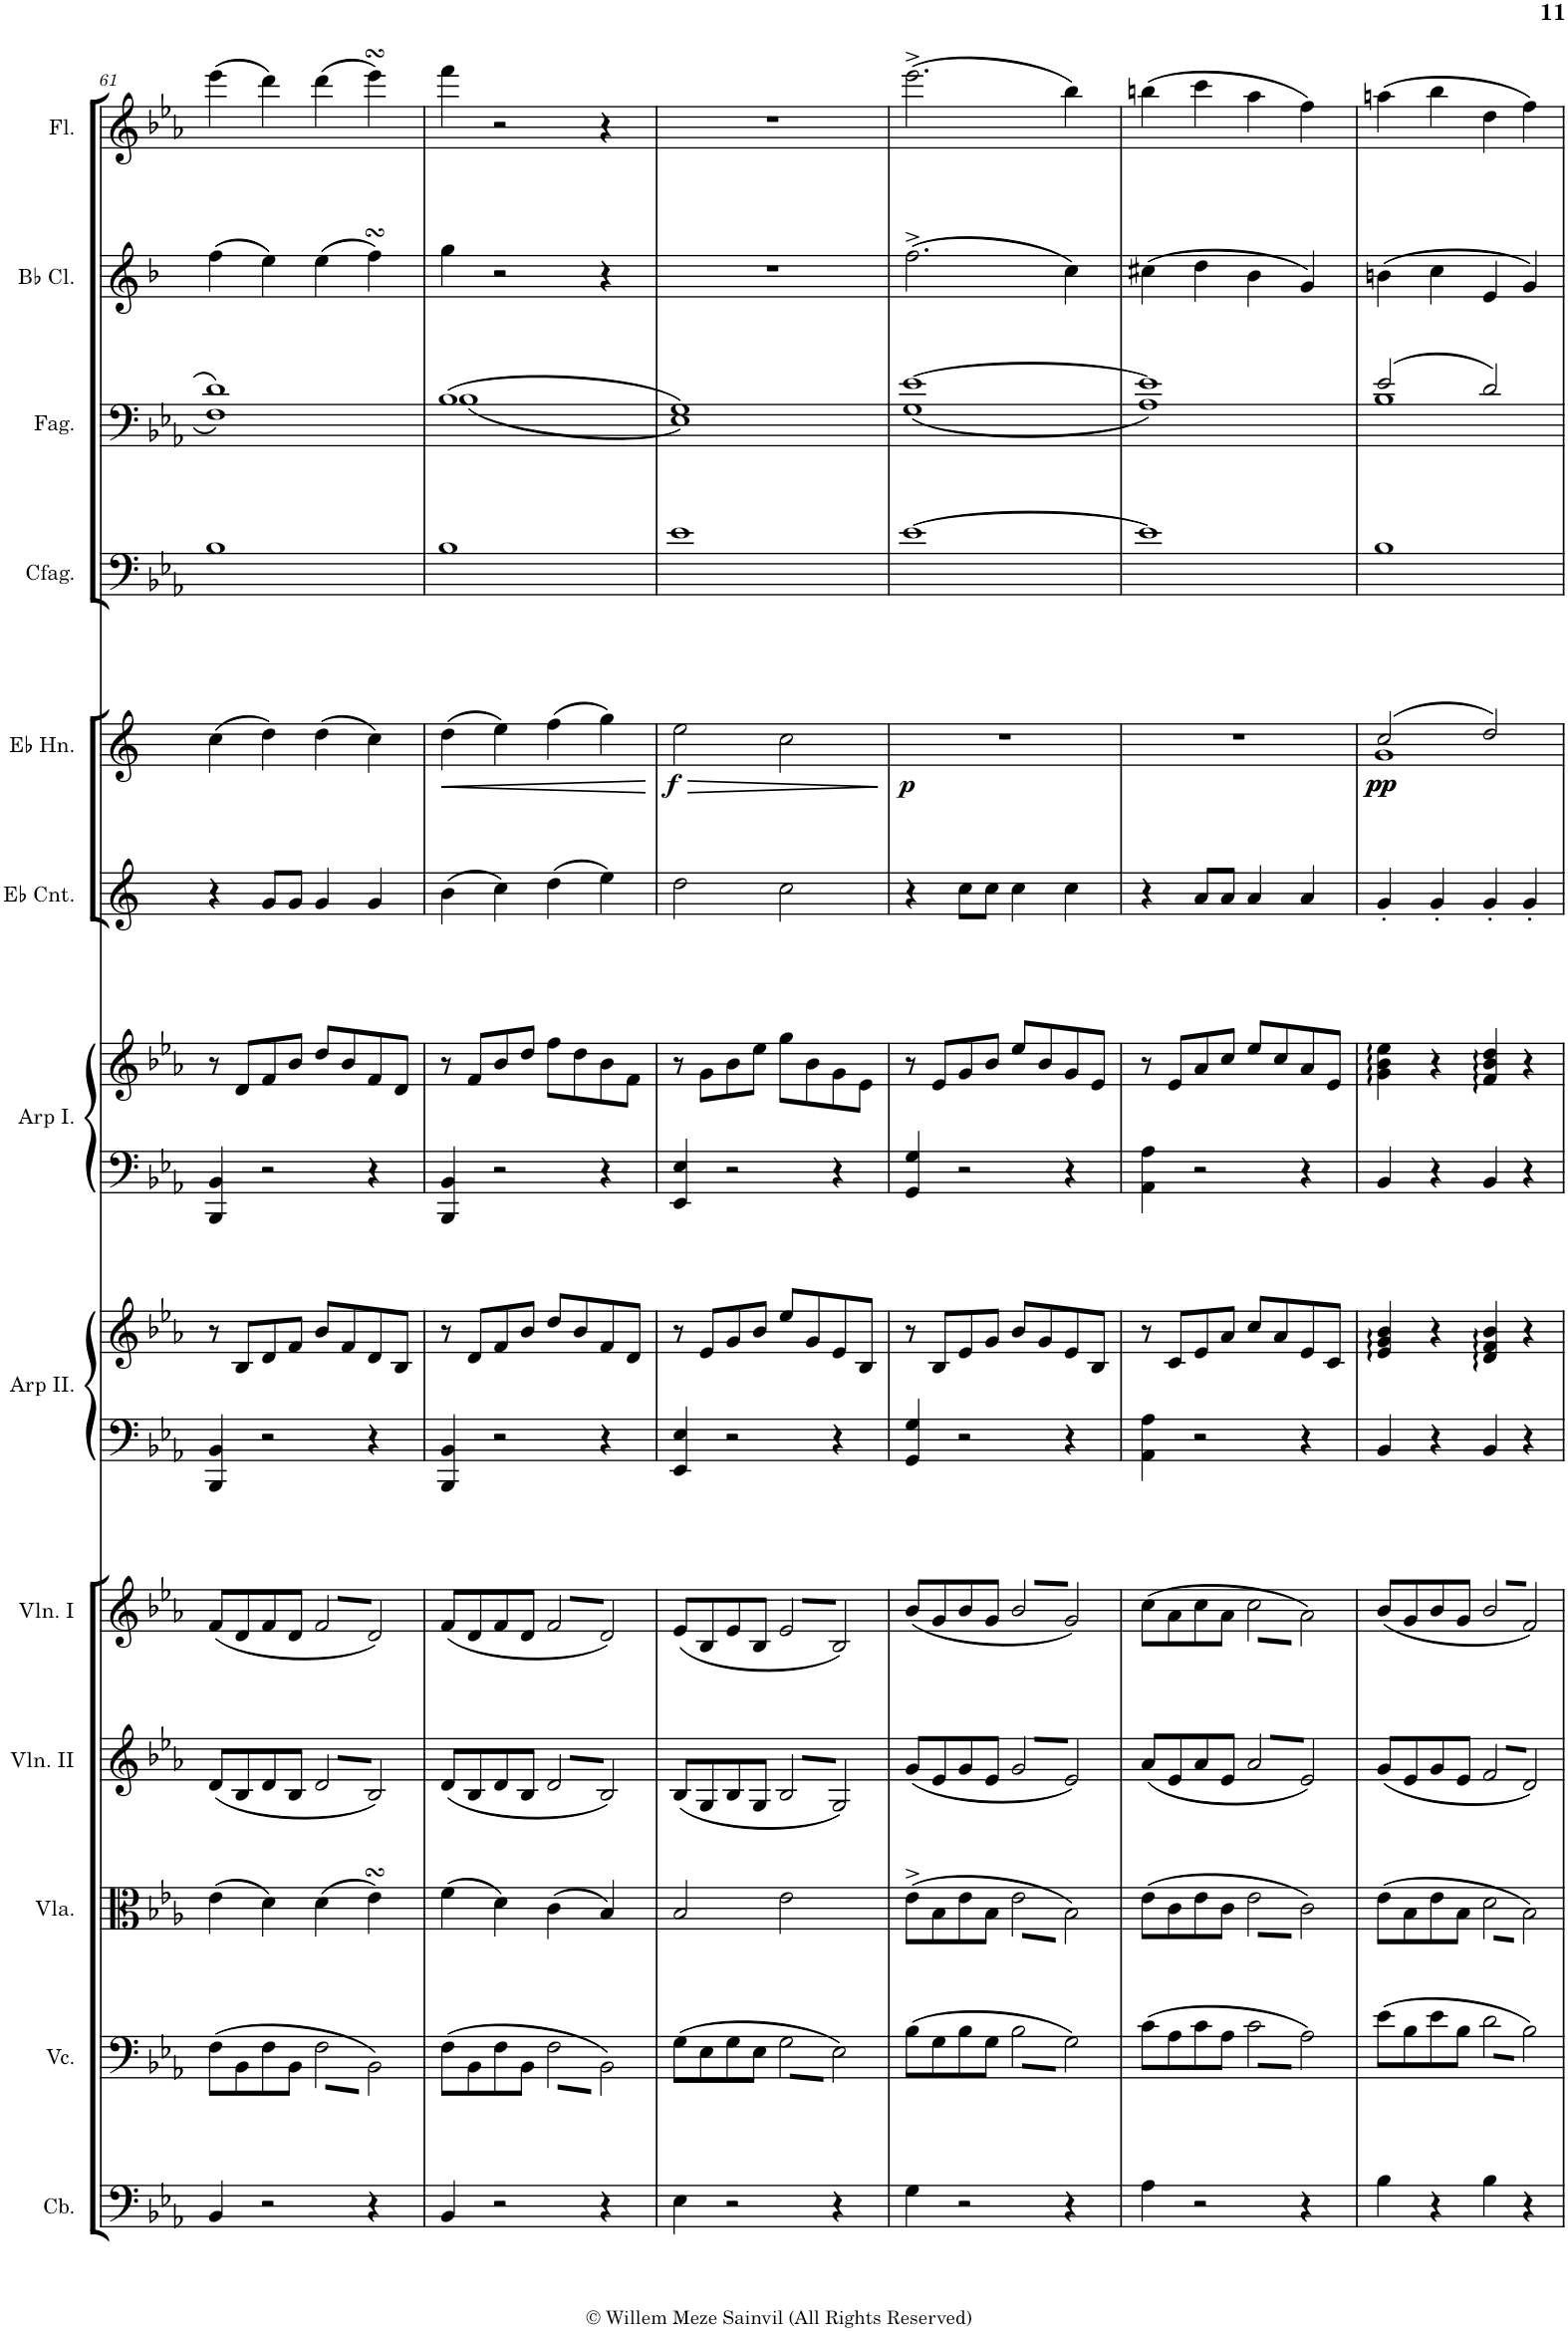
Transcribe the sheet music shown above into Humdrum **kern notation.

**kern	**kern	**kern	**kern	**kern	**kern	**kern	**kern	**kern	**kern	**kern	**dynam	**kern	**kern	**kern	**kern
*part13	*part12	*part11	*part10	*part9	*part8	*part8	*part7	*part7	*part6	*part5	*part5	*part4	*part3	*part2	*part1
*staff15	*staff14	*staff13	*staff12	*staff11	*staff10	*staff9	*staff8	*staff7	*staff6	*staff5	*staff5	*staff4	*staff3	*staff2	*staff1
*I"Contrabassi	*I"Violoncelli	*I"Viole	*I"Violini II	*I"Violini I	*I"Arpa II	*	*I"Arpa I	*	*I"I &amp; II Cornetti in C	*I"I &amp; II Corni in Es	*	*I"Contrafagotto	*I"2 Fagotti	*I"2 Clarinetti in B	*I"2 Flauti
*I'Cb.	*I'Vc.	*	*I'Vln. II	*I'Vln. I	*I'Arp II.	*	*I'Arp I.	*	*	*	*	*I'Cfag.	*I'Fag.	*	*I'Fl.
!!LO:PB:g=z
*clefF4	*clefF4	*clefC3	*clefG2	*clefG2	*clefF4	*clefG2	*clefF4	*clefG2	*clefG2	*clefG2	*	*clefF4	*clefF4	*clefG2	*clefG2
*Trd7c12	*	*	*	*	*	*	*	*	*Trd-2c-3	*Trd5c9	*	*Trd7c12	*	*Trd1c2	*
*k[b-e-a-]	*k[b-e-a-]	*k[b-e-a-]	*k[b-e-a-]	*k[b-e-a-]	*k[b-e-a-]	*k[b-e-a-]	*k[b-e-a-]	*k[b-e-a-]	*k[]	*k[]	*	*k[b-e-a-]	*k[b-e-a-]	*k[b-]	*k[b-e-a-]
*M2/2	*M2/2	*M2/2	*M2/2	*M2/2	*M2/2	*M2/2	*M2/2	*M2/2	*M2/2	*M2/2	*	*M2/2	*M2/2	*M2/2	*M2/2
*met(c|)	*met(c|)	*met(c|)	*met(c|)	*met(c|)	*met(c|)	*met(c|)	*met(c|)	*met(c|)	*met(c|)	*met(c|)	*	*met(c|)	*met(c|)	*met(c|)	*met(c|)
=61	=61	=61	=61	=61	=61	=61	=61	=61	=61	=61	=61	=61	=61	=61	=61
*	*	*	*	*	*	*	*	*	*	*	*	*	*^	*	*
4BB-/	(8F\L	(4e-\	(8d/L	(8f/L	4BBB-/ 4BB-/	8r	4BBB-/ 4BB-/	8r	4r	(4cc\	.	1B-	1d	1F	(4ff\	(4eee-\
.	8BB-\	.	8B-/	8d/	.	8B-/L	.	8d/L	.	.	.	.	.	.	.	.
2r	8F\	4d\)	8d/	8f/	2r	8d/	2r	8f/	8g/L	4dd\)	.	.	.	.	4ee\)	4ddd\)
.	8BB-\J	.	8B-/J	8d/J	.	8f/J	.	8b-/J	8g/J	.	.	.	.	.	.	.
*	*tremolo	*	*	*	*	*	*	*	*	*	*	*	*	*	*	*
*	*	*	*tremolo	*	*	*	*	*	*	*	*	*	*	*	*	*
*	*	*	*	*tremolo	*	*	*	*	*	*	*	*	*	*	*	*
.	16F\LL	(4d\	16d/LL	16f/LL	.	8b-/L	.	8dd/L	4g/	(4dd\	.	.	.	.	(4ee\	(4ddd\
.	16BB-\)	.	16B-/)	16d/)	.	.	.	.	.	.	.	.	.	.	.	.
.	16F\	.	16d/	16f/	.	8f/	.	8b-/	.	.	.	.	.	.	.	.
.	16BB-\)	.	16B-/)	16d/)	.	.	.	.	.	.	.	.	.	.	.	.
4r	16F\	4e-sSSs\)	16d/	16f/	4r	8d/	4r	8f/	4g/	4cc\)	.	.	.	.	4ffsSSs\)	4eee-sSSs\)
.	16BB-\)	.	16B-/)	16d/)	.	.	.	.	.	.	.	.	.	.	.	.
.	16F\	.	16d/	16f/	.	8B-/J	.	8d/J	.	.	.	.	.	.	.	.
.	16BB-\)JJ	.	16B-/)JJ	16d/)JJ	.	.	.	.	.	.	.	.	.	.	.	.
*	*	*	*	*Xtremolo	*	*	*	*	*	*	*	*	*	*	*	*
*	*	*	*Xtremolo	*	*	*	*	*	*	*	*	*	*	*	*	*
*	*Xtremolo	*	*	*	*	*	*	*	*	*	*	*	*	*	*	*
=62	=62	=62	=62	=62	=62	=62	=62	=62	=62	=62	=62	=62	=62	=62	=62	=62
!	!	!	!	!	!	!	!	!	!	!	!LO:HP:b	!	!	!	!	!
4BB-/	(8F\L	(4f\	(8d/L	(8f/L	4BBB-/ 4BB-/	8r	4BBB-/ 4BB-/	8r	(4b\	(4dd\	<	1B-	(1B-	(1B-	4gg\	4fff\
.	.	.	.	.	.	.	.	.	.	.	.	.	.	.	.	.
.	8BB-\	.	8B-/	8d/	.	8d/L	.	8f/L	.	.	.	.	.	.	.	.
.	.	.	.	.	.	.	.	.	.	.	.	.	.	.	.	.
2r	8F\	4d\)	8d/	8f/	2r	8f/	2r	8b-/	4cc\)	4ee\)	.	.	.	.	2r	2r
.	8BB-\J	.	8B-/J	8d/J	.	8b-/J	.	8dd/J	.	.	.	.	.	.	.	.
*	*tremolo	*	*	*	*	*	*	*	*	*	*	*	*	*	*	*
*	*	*	*tremolo	*	*	*	*	*	*	*	*	*	*	*	*	*
*	*	*	*	*tremolo	*	*	*	*	*	*	*	*	*	*	*	*
.	16F\LL	(4c\	16d/LL	16f/LL	.	8dd/L	.	8ff\L	(4dd\	(4ff\	.	.	.	.	.	.
.	16BB-\)	.	16B-/)	16d/)	.	.	.	.	.	.	.	.	.	.	.	.
.	16F\	.	16d/	16f/	.	8b-/	.	8dd\	.	.	.	.	.	.	.	.
.	16BB-\)	.	16B-/)	16d/)	.	.	.	.	.	.	.	.	.	.	.	.
4r	16F\	4B-/)	16d/	16f/	4r	8f/	4r	8b-\	4ee\)	4gg\)	.	.	.	.	4r	4r
.	16BB-\)	.	16B-/)	16d/)	.	.	.	.	.	.	.	.	.	.	.	.
.	16F\	.	16d/	16f/	.	8d/J	.	8f\J	.	.	.	.	.	.	.	.
.	16BB-\)JJ	.	16B-/)JJ	16d/)JJ	.	.	.	.	.	.	.	.	.	.	.	.
*	*	*	*	*Xtremolo	*	*	*	*	*	*	*	*	*	*	*	*
*	*	*	*Xtremolo	*	*	*	*	*	*	*	*	*	*	*	*	*
*	*Xtremolo	*	*	*	*	*	*	*	*	*	*	*	*	*	*	*
*	*	*	*	*	*	*	*	*	*	*	*	*	*v	*v	*	*
.	.	.	.	.	.	.	.	.	.	.	[	.	.	.	.
=63	=63	=63	=63	=63	=63	=63	=63	=63	=63	=63	=63	=63	=63	=63	=63
!	!	!	!	!	!	!	!	!	!	!	!LO:HP:b	!	!	!	!
*	*	*	*	*	*	*	*	*	*	*	*	*	*^	*	*
!	!	!	!	!	!	!	!	!	!	!	!LO:DY:n=1:b	!	!	!	!	!
4E-\	(8G\L	2B-/	(8B-/L	(8e-/L	4EE-/ 4E-/	8r	4EE-/ 4E-/	8r	2dd\	2ee\	> f	1e-	1G)	1E-)	1r	1r
.	.	.	.	.	.	.	.	.	.	.	.	.	.	.	.	.
.	8E-\	.	8G/	8B-/	.	8e-/L	.	8g\L	.	.	.	.	.	.	.	.
.	.	.	.	.	.	.	.	.	.	.	.	.	.	.	.	.
2r	8G\	.	8B-/	8e-/	2r	8g/	2r	8b-\	.	.	.	.	.	.	.	.
.	8E-\J	.	8G/J	8B-/J	.	8b-/J	.	8ee-\J	.	.	.	.	.	.	.	.
*	*tremolo	*	*	*	*	*	*	*	*	*	*	*	*	*	*	*
*	*	*	*tremolo	*	*	*	*	*	*	*	*	*	*	*	*	*
*	*	*	*	*tremolo	*	*	*	*	*	*	*	*	*	*	*	*
.	16G\LL	2e-\	16B-/LL	16e-/LL	.	8ee-/L	.	8gg\L	2cc\	2cc\	.	.	.	.	.	.
.	16E-\)	.	16G/)	16B-/)	.	.	.	.	.	.	.	.	.	.	.	.
.	16G\	.	16B-/	16e-/	.	8g/	.	8b-\	.	.	.	.	.	.	.	.
.	16E-\)	.	16G/)	16B-/)	.	.	.	.	.	.	.	.	.	.	.	.
4r	16G\	.	16B-/	16e-/	4r	8e-/	4r	8g\	.	.	.	.	.	.	.	.
.	16E-\)	.	16G/)	16B-/)	.	.	.	.	.	.	.	.	.	.	.	.
.	16G\	.	16B-/	16e-/	.	8B-/J	.	8e-\J	.	.	.	.	.	.	.	.
.	16E-\)JJ	.	16G/)JJ	16B-/)JJ	.	.	.	.	.	.	.	.	.	.	.	.
*	*	*	*	*Xtremolo	*	*	*	*	*	*	*	*	*	*	*	*
*	*	*	*Xtremolo	*	*	*	*	*	*	*	*	*	*	*	*	*
*	*Xtremolo	*	*	*	*	*	*	*	*	*	*	*	*	*	*	*
*	*	*	*	*	*	*	*	*	*	*	*	*	*v	*v	*	*
.	.	.	.	.	.	.	.	.	.	.	]	.	.	.	.
=64	=64	=64	=64	=64	=64	=64	=64	=64	=64	=64	=64	=64	=64	=64	=64
*	*	*	*	*	*	*	*	*	*	*	*	*	*^	*	*
!	!	!	!	!	!	!	!	!	!	!	!LO:DY:b	!	!	!	!	!
4G\	(8B-\L	(8e-^\L	(8g/L	(8b-/L	4GG/ 4G/	8r	4GG/ 4G/	8r	4r	1r	p	[1e-	[1e-	(1G	(2.ff^\	(2.eee-^\
.	.	.	.	.	.	.	.	.	.	.	.	.	.	.	.	.
.	8G\	8B-\	8e-/	8g/	.	8B-/L	.	8e-/L	.	.	.	.	.	.	.	.
.	.	.	.	.	.	.	.	.	.	.	.	.	.	.	.	.
2r	8B-\	8e-\	8g/	8b-/	2r	8e-/	2r	8g/	8cc\L	.	.	.	.	.	.	.
.	8G\J	8B-\J	8e-/J	8g/J	.	8g/J	.	8b-/J	8cc\J	.	.	.	.	.	.	.
*	*tremolo	*	*	*	*	*	*	*	*	*	*	*	*	*	*	*
*	*	*tremolo	*	*	*	*	*	*	*	*	*	*	*	*	*	*
*	*	*	*tremolo	*	*	*	*	*	*	*	*	*	*	*	*	*
*	*	*	*	*tremolo	*	*	*	*	*	*	*	*	*	*	*	*
.	16B-\LL	16e-\LL	16g/LL	16b-/LL	.	8b-/L	.	8ee-/L	4cc\	.	.	.	.	.	.	.
.	16G\)	16B-\)	16e-/)	16g/)	.	.	.	.	.	.	.	.	.	.	.	.
.	16B-\	16e-\	16g/	16b-/	.	8g/	.	8b-/	.	.	.	.	.	.	.	.
.	16G\)	16B-\)	16e-/)	16g/)	.	.	.	.	.	.	.	.	.	.	.	.
4r	16B-\	16e-\	16g/	16b-/	4r	8e-/	4r	8g/	4cc\	.	.	.	.	.	4cc\)	4bb-\)
.	16G\)	16B-\)	16e-/)	16g/)	.	.	.	.	.	.	.	.	.	.	.	.
.	16B-\	16e-\	16g/	16b-/	.	8B-/J	.	8e-/J	.	.	.	.	.	.	.	.
.	16G\)JJ	16B-\)JJ	16e-/)JJ	16g/)JJ	.	.	.	.	.	.	.	.	.	.	.	.
*	*	*	*	*Xtremolo	*	*	*	*	*	*	*	*	*	*	*	*
*	*	*	*Xtremolo	*	*	*	*	*	*	*	*	*	*	*	*	*
*	*	*Xtremolo	*	*	*	*	*	*	*	*	*	*	*	*	*	*
*	*Xtremolo	*	*	*	*	*	*	*	*	*	*	*	*	*	*	*
=65	=65	=65	=65	=65	=65	=65	=65	=65	=65	=65	=65	=65	=65	=65	=65	=65
4A-\	(8c\L	(8e-\L	(8a-/L	(8cc\L	4AA-\ 4A-\	8r	4AA-\ 4A-\	8r	4r	1r	.	1e-]	1e-]	1A-)	(4cc#X\	(4bbn\
.	.	.	.	.	.	.	.	.	.	.	.	.	.	.	.	.
.	8A-\	8c\	8e-/	8a-\	.	8c/L	.	8e-/L	.	.	.	.	.	.	.	.
.	.	.	.	.	.	.	.	.	.	.	.	.	.	.	.	.
2r	8c\	8e-\	8a-/	8cc\	2r	8e-/	2r	8a-/	8a/L	.	.	.	.	.	4dd\	4ccc\
.	8A-\J	8c\J	8e-/J	8a-\J	.	8a-/J	.	8cc/J	8a/J	.	.	.	.	.	.	.
*	*tremolo	*	*	*	*	*	*	*	*	*	*	*	*	*	*	*
*	*	*tremolo	*	*	*	*	*	*	*	*	*	*	*	*	*	*
*	*	*	*tremolo	*	*	*	*	*	*	*	*	*	*	*	*	*
*	*	*	*	*tremolo	*	*	*	*	*	*	*	*	*	*	*	*
.	16c\LL	16e-\LL	16a-/LL	16cc\LL	.	8cc/L	.	8ee-/L	4a/	.	.	.	.	.	4b-\	4aa-\
.	16A-\)	16c\)	16e-/)	16a-\)	.	.	.	.	.	.	.	.	.	.	.	.
.	16c\	16e-\	16a-/	16cc\	.	8a-/	.	8cc/	.	.	.	.	.	.	.	.
.	16A-\)	16c\)	16e-/)	16a-\)	.	.	.	.	.	.	.	.	.	.	.	.
4r	16c\	16e-\	16a-/	16cc\	4r	8e-/	4r	8a-/	4a/	.	.	.	.	.	4g/)	4ff\)
.	16A-\)	16c\)	16e-/)	16a-\)	.	.	.	.	.	.	.	.	.	.	.	.
.	16c\	16e-\	16a-/	16cc\	.	8c/J	.	8e-/J	.	.	.	.	.	.	.	.
.	16A-\)JJ	16c\)JJ	16e-/)JJ	16a-\)JJ	.	.	.	.	.	.	.	.	.	.	.	.
*	*	*	*	*Xtremolo	*	*	*	*	*	*	*	*	*	*	*	*
*	*	*	*Xtremolo	*	*	*	*	*	*	*	*	*	*	*	*	*
*	*	*Xtremolo	*	*	*	*	*	*	*	*	*	*	*	*	*	*
*	*Xtremolo	*	*	*	*	*	*	*	*	*	*	*	*	*	*	*
=66	=66	=66	=66	=66	=66	=66	=66	=66	=66	=66	=66	=66	=66	=66	=66	=66
*	*	*	*	*	*	*	*	*	*	*^	*	*	*	*	*	*
!	!	!	!	!	!	!	!	!	!	!	!	!LO:DY:b	!	!	!	!	!
!	!	!	!	!	!	!	!	!	!	!	!	!LO:DY:n=1:b	!	!	!	!	!
4B-\	(8e-\L	(8e-\L	(8g/L	(8b-/L	4BB-/	4e-/ 4g/ 4b-/	4BB-/	4g\ 4b-\ 4ee-\	4g'/	(2cc/	1g	pp pp	1B-	(2e-/	1B-	(4bn\	(4aan\
.	.	.	.	.	.	.	.	.	.	.	.	.	.	.	.	.	.
.	8B-\	8B-\	8e-/	8g/	.	.	.	.	.	.	.	.	.	.	.	.	.
.	.	.	.	.	.	.	.	.	.	.	.	.	.	.	.	.	.
4r	8e-\	8e-\	8g/	8b-/	4r	4r	4r	4r	4g'/	.	.	.	.	.	.	4cc\	4bb-\
.	8B-\J	8B-\J	8e-/J	8g/J	.	.	.	.	.	.	.	.	.	.	.	.	.
*	*tremolo	*	*	*	*	*	*	*	*	*	*	*	*	*	*	*	*
*	*	*tremolo	*	*	*	*	*	*	*	*	*	*	*	*	*	*	*
*	*	*	*tremolo	*	*	*	*	*	*	*	*	*	*	*	*	*	*
*	*	*	*	*tremolo	*	*	*	*	*	*	*	*	*	*	*	*	*
4B-\	16d\LL	16d\LL	16f/LL	16b-/LL	4BB-/	4d/ 4f/ 4b-/	4BB-/	4f/ 4b-/ 4dd/	4g'/	2dd/)	.	.	.	2d/)	.	4e/	4dd\
.	16B-\)	16B-\)	16d/)	16f/)	.	.	.	.	.	.	.	.	.	.	.	.	.
.	16d\	16d\	16f/	16b-/	.	.	.	.	.	.	.	.	.	.	.	.	.
.	16B-\)	16B-\)	16d/)	16f/)	.	.	.	.	.	.	.	.	.	.	.	.	.
4r	16d\	16d\	16f/	16b-/	4r	4r	4r	4r	4g'/	.	.	.	.	.	.	4g/)	4ff\)
.	16B-\)	16B-\)	16d/)	16f/)	.	.	.	.	.	.	.	.	.	.	.	.	.
.	16d\	16d\	16f/	16b-/	.	.	.	.	.	.	.	.	.	.	.	.	.
.	16B-\)JJ	16B-\)JJ	16d/)JJ	16f/)JJ	.	.	.	.	.	.	.	.	.	.	.	.	.
*	*	*	*	*Xtremolo	*	*	*	*	*	*	*	*	*	*	*	*	*
*	*	*	*Xtremolo	*	*	*	*	*	*	*	*	*	*	*	*	*	*
*	*	*Xtremolo	*	*	*	*	*	*	*	*	*	*	*	*	*	*	*
*	*Xtremolo	*	*	*	*	*	*	*	*	*	*	*	*	*	*	*	*
.	.	.	.	.	.	.	.	.	.	.	.	.	.	.	.	.	.
.	.	.	.	.	.	.	.	.	.	.	.	.	.	.	.	.	.
.	.	.	.	.	.	.	.	.	.	.	.	.	.	.	.	.	.
.	.	.	.	.	.	.	.	.	.	.	.	.	.	.	.	.	.
*	*	*	*	*	*	*	*	*	*	*v	*v	*	*	*v	*v	*	*
=	=	=	=	=	=	=	=	=	=	=	=	=	=	=	=
*-	*-	*-	*-	*-	*-	*-	*-	*-	*-	*-	*-	*-	*-	*-	*-
